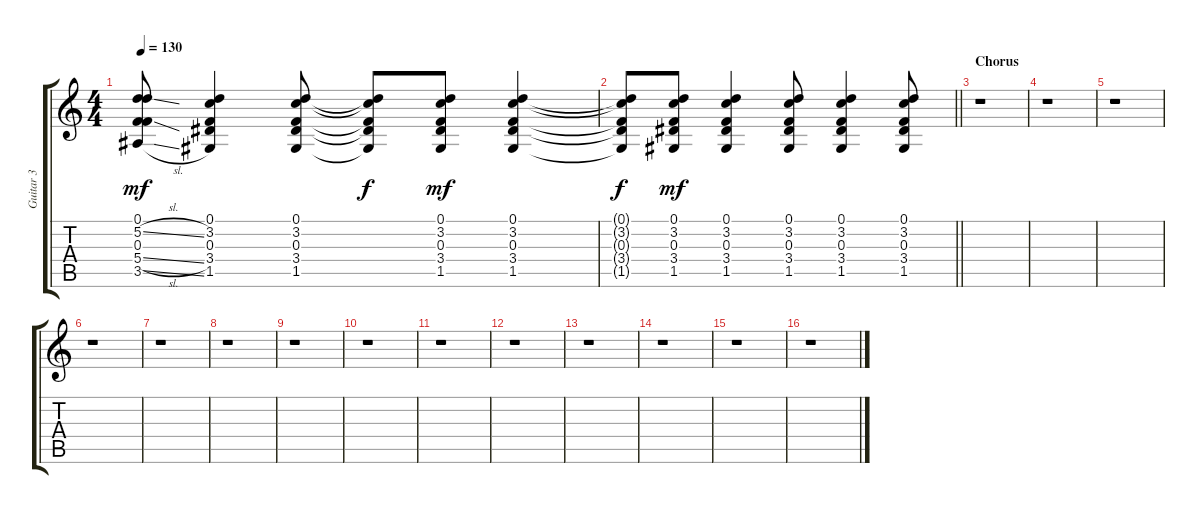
\track ("Guitar 3" "Guitar 3") {instrument acousticguitarsteel}
\staff {score tabs}
\tuning (D4 A3 F3 C3 G2 C2) {hide}
\ts (4 4)
\tempo 130
\clef g2
\ks c
(0.1 5.2{sl} 0.3 5.4{sl} 3.5{sl}).8{dy mf} (0.1 3.2 0.3 3.4 1.5).4 (0.1 3.2 0.3 3.4 1.5).8 (0.1{t} 3.2{t} 0.3{t} 3.4{t} 1.5{t}).8{dy f} (0.1 3.2 0.3 3.4 1.5).8{dy mf} (0.1 3.2 0.3 3.4 1.5).4 |
\barLineRight lightlight
(0.1{t} 3.2{t} 0.3{t} 3.4{t} 1.5{t}).8{dy f} (0.1 3.2 0.3 3.4 1.5).8{dy mf} (0.1 3.2 0.3 3.4 1.5).4 (0.1 3.2 0.3 3.4 1.5).8 (0.1 3.2 0.3 3.4 1.5).4 (0.1 3.2 0.3 3.4 1.5).8 |
\section ("" "Chorus")
r.1 |
r.1 |
r.1 |
r.1 |
r.1 |
r.1 |
r.1 |
r.1 |
r.1 |
r.1 |
r.1 |
r.1 |
r.1 |
r.1
